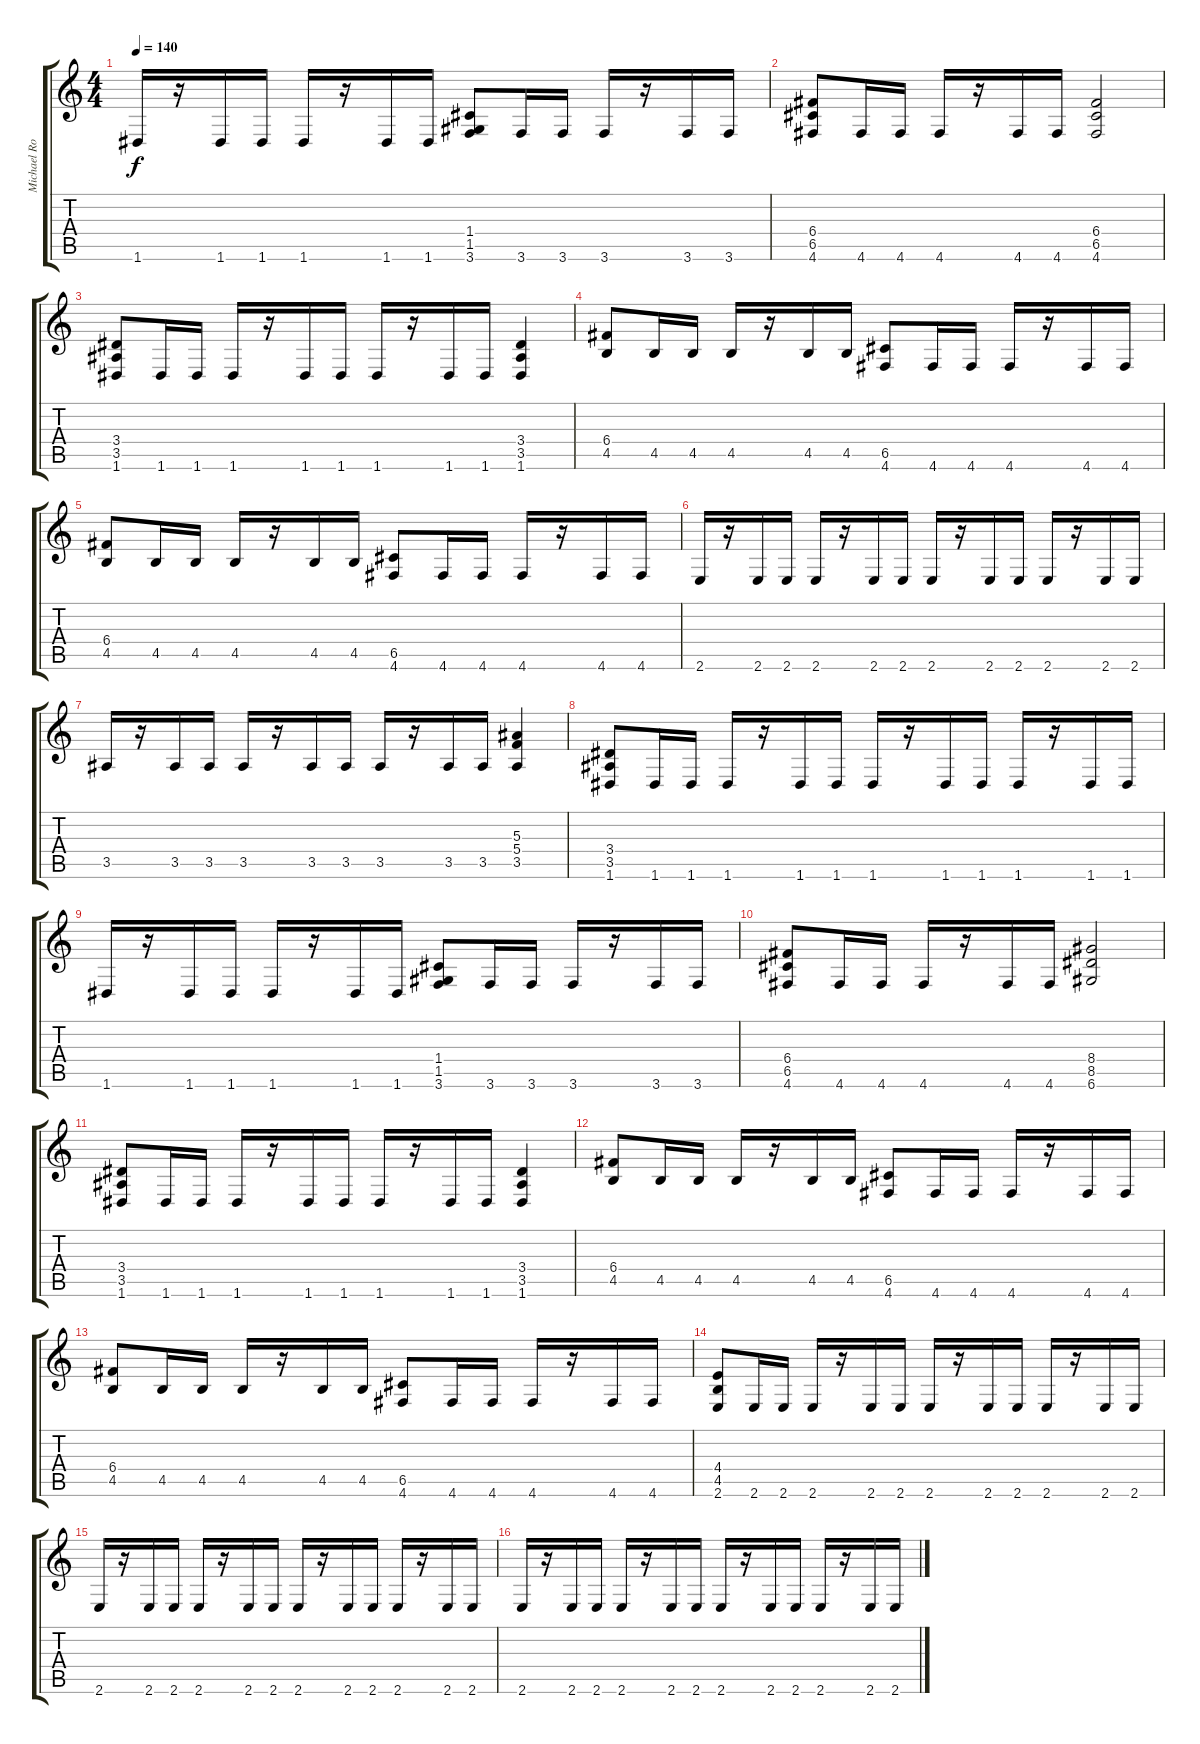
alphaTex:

\track ("Michael Romeo Lead" "Michael Ro") {instrument distortionguitar}
\staff {score tabs}
\tuning (D4 A3 F3 C3 G2 D2) {hide}
\ts (4 4)
\tempo 140
\clef g2
\ks c
1.6.16{dy f} r.16 1.6.16 1.6.16 1.6.16 r.16 1.6.16 1.6.16 (1.4 1.5 3.6).8 3.6.16 3.6.16 3.6.16 r.16 3.6.16 3.6.16 |
(6.4 6.5 4.6).8 4.6.16 4.6.16 4.6.16 r.16 4.6.16 4.6.16 (6.4 6.5 4.6).2 |
(3.4 3.5 1.6).8 1.6.16 1.6.16 1.6.16 r.16 1.6.16 1.6.16 1.6.16 r.16 1.6.16 1.6.16 (3.4 3.5 1.6).4 |
(6.4 4.5).8 4.5.16 4.5.16 4.5.16 r.16 4.5.16 4.5.16 (6.5 4.6).8 4.6.16 4.6.16 4.6.16 r.16 4.6.16 4.6.16 |
(6.4 4.5).8 4.5.16 4.5.16 4.5.16 r.16 4.5.16 4.5.16 (6.5 4.6).8 4.6.16 4.6.16 4.6.16 r.16 4.6.16 4.6.16 |
2.6.16 r.16 2.6.16 2.6.16 2.6.16 r.16 2.6.16 2.6.16 2.6.16 r.16 2.6.16 2.6.16 2.6.16 r.16 2.6.16 2.6.16 |
3.5.16 r.16 3.5.16 3.5.16 3.5.16 r.16 3.5.16 3.5.16 3.5.16 r.16 3.5.16 3.5.16 (5.3 5.4 3.5).4 |
(3.4 3.5 1.6).8 1.6.16 1.6.16 1.6.16 r.16 1.6.16 1.6.16 1.6.16 r.16 1.6.16 1.6.16 1.6.16 r.16 1.6.16 1.6.16 |
1.6.16 r.16 1.6.16 1.6.16 1.6.16 r.16 1.6.16 1.6.16 (1.4 1.5 3.6).8 3.6.16 3.6.16 3.6.16 r.16 3.6.16 3.6.16 |
(6.4 6.5 4.6).8 4.6.16 4.6.16 4.6.16 r.16 4.6.16 4.6.16 (8.4 8.5 6.6).2 |
(3.4 3.5 1.6).8 1.6.16 1.6.16 1.6.16 r.16 1.6.16 1.6.16 1.6.16 r.16 1.6.16 1.6.16 (3.4 3.5 1.6).4 |
(6.4 4.5).8 4.5.16 4.5.16 4.5.16 r.16 4.5.16 4.5.16 (6.5 4.6).8 4.6.16 4.6.16 4.6.16 r.16 4.6.16 4.6.16 |
(6.4 4.5).8 4.5.16 4.5.16 4.5.16 r.16 4.5.16 4.5.16 (6.5 4.6).8 4.6.16 4.6.16 4.6.16 r.16 4.6.16 4.6.16 |
(4.4 4.5 2.6).8 2.6.16 2.6.16 2.6.16 r.16 2.6.16 2.6.16 2.6.16 r.16 2.6.16 2.6.16 2.6.16 r.16 2.6.16 2.6.16 |
2.6.16 r.16 2.6.16 2.6.16 2.6.16 r.16 2.6.16 2.6.16 2.6.16 r.16 2.6.16 2.6.16 2.6.16 r.16 2.6.16 2.6.16 |
2.6.16 r.16 2.6.16 2.6.16 2.6.16 r.16 2.6.16 2.6.16 2.6.16 r.16 2.6.16 2.6.16 2.6.16 r.16 2.6.16 2.6.16
